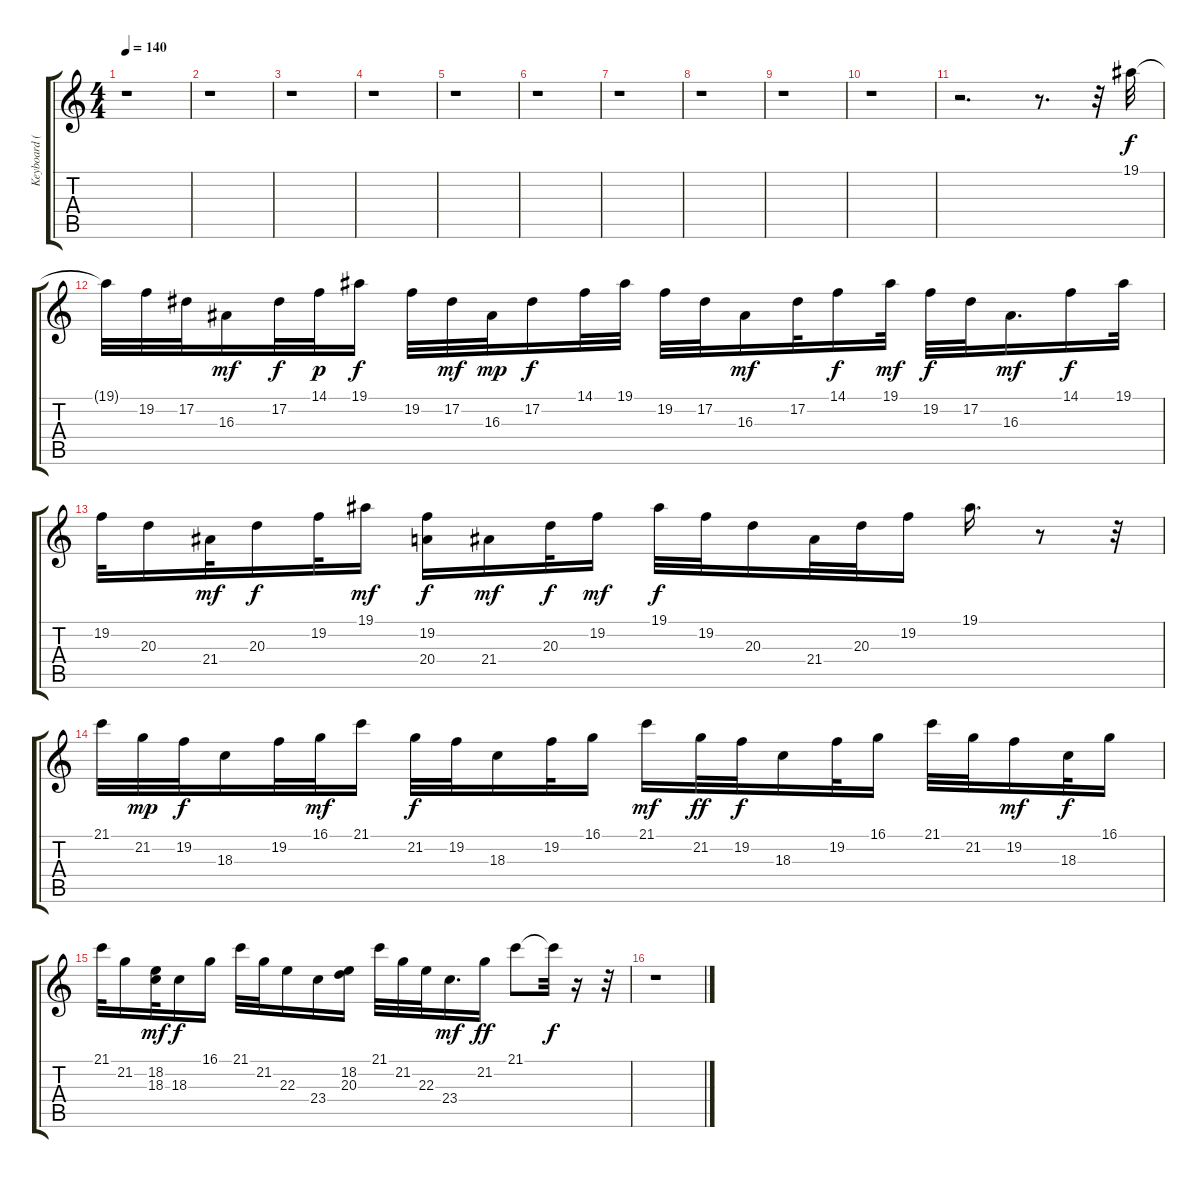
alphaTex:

\track ("Keyboard (extra)" "Keyboard (") {instrument voiceoohs}
\staff {score tabs}
\tuning (Eb4 Bb3 Gb3 Db3 Ab2 Eb2) {hide}
\ts (4 4)
\tempo 140
\clef g2
\ks c
r.1{dy f} |
r.1 |
r.1 |
r.1 |
r.1 |
r.1 |
r.1 |
r.1 |
r.1 |
r.1 |
r.2{d} r.8{d} r.32 19.1.32 |
19.1{t}.32 19.2.32 17.2.32 16.3.16{dy mf} 17.2.32{dy f} 14.1.32{dy p} 19.1.16{dy f} 19.2.32 17.2.32{dy mf} 16.3.32{dy mp} 17.2.16{dy f} 14.1.32 19.1.32 19.2.32 17.2.32 16.3.16{dy mf} 17.2.32 14.1.16{dy f} 19.1.32{dy mf} 19.2.32{dy f} 17.2.32 16.3.16{d dy mf} 14.1.16{dy f} 19.1.32 |
19.2.32 20.3.16 21.4.32{dy mf} 20.3.16{dy f} 19.2.32 19.1.16{dy mf} (19.2 20.4).16{dy f} 21.4.16{dy mf} 20.3.32{dy f} 19.2.16{dy mf} 19.1.32{dy f} 19.2.32 20.3.16 21.4.32 20.3.32 19.2.16 19.1.16{d} r.8 r.32 |
21.1.32 21.2.32{dy mp} 19.2.32{dy f} 18.3.16 19.2.32 16.1.32{dy mf} 21.1.16 21.2.32{dy f} 19.2.32 18.3.16 19.2.32 16.1.16 21.1.16{dy mf} 21.2.32{dy ff} 19.2.32{dy f} 18.3.16 19.2.32 16.1.16 21.1.32 21.2.32 19.2.16{dy mf} 18.3.32{dy f} 16.1.16 |
21.1.32 21.2.16 (18.2 18.3).32{dy mf} 18.3.16{dy f} 16.1.16 21.1.32 21.2.32 22.3.16 23.4.16 (18.2 20.3).16 21.1.32 21.2.32 22.3.32 23.4.16{d dy mf} 21.2.16{dy ff} 21.1.8 21.1{t}.32{dy f} r.16 r.32 |
r.1
